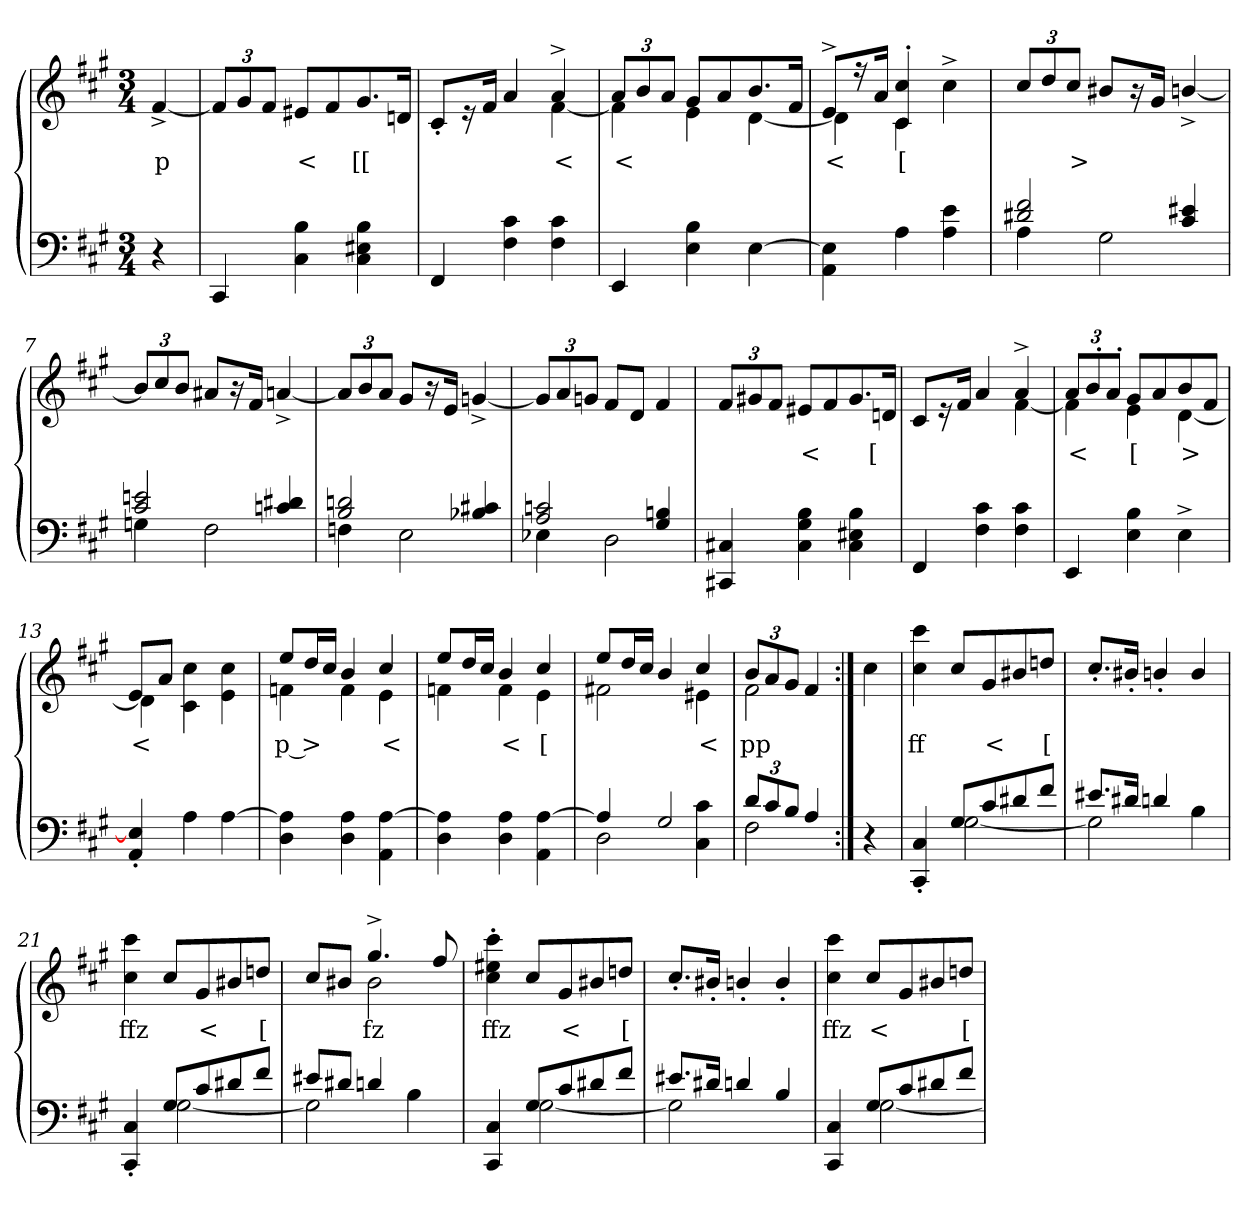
**kern	**kern	**text
*part2	*part1	*part1
*staff2	*staff1	*staff1
*clefF4	*clefG2	*
*k[f#c#g#]	*k[f#c#g#]	*
*M3/4	*M3/4	*
=1	=1	=1
4r	[4f#^>	p
=2	=2	=2
4CC#	12f#L]	.
.	12g#	.
.	12f#J	.
4B 4C#	8e#XL	<
.	8f#	.
4B 4E#X 4C#	8.g#	[[
.	16dnJk	.
=3	=3	=3
*	*^	*
4FF#	8c#'>L	2ryy	.
.	16r	.	.
.	16f#Jk	.	.
4c# 4F#	4a	.	.
4c# 4F#	4a^>	[4f#	<
=4	=4	=4	=4
4EE	12aL	4f#]	<
.	12b	.	.
.	12aJ	.	.
4B 4E	8g#L	4e	.
.	8a	.	.
[4E	8.b	[4d	.
.	16f#Jk	.	.
=5	=5	=5	=5
4E\] 4AA\	8e^>L	4d]	<
.	16r	.	.
.	16aJk	.	.
4A	4cc#'> 4c#'>	4c#	[
4e 4A	4cc#^>	4ryy	.
*	*v	*v	*
=6	=6	=6
*^	*	*
2f# 2d#X	4A	12cc#/L	.
.	.	12dd	.
.	.	12cc#J	>
.	2G#	8b#XL	.
.	.	16r	.
.	.	16g#Jk	.
4e#X 4c#	.	[4bn^>/	.
=7	=7	=7	=7
2en 2c#	4Gn	12b/L]	.
.	.	12cc#	.
.	.	12bJ	.
.	2F#	8a#XL	.
.	.	16r	.
.	.	16f#Jk	.
4d#X 4cn	.	[4an^>	.
=8	=8	=8	=8
2dn 2B	4Fn	12aL]	.
.	.	12b	.
.	.	12aJ	.
.	2E	8g#L	.
.	.	16r	.
.	.	16eJk	.
4c#X 4B-X	.	[4gn^>	.
=9	=9	=9	=9
2cn 2A	4E-X	12gnL]	.
.	.	12a	.
.	.	12gJ	.
.	2D	8f#L	.
.	.	8dJ	.
4Bn 4G#	.	4f#	.
*v	*v	*	*
=10	=10	=10
4C#X 4CC#X	12f#L	.
.	12g#X	.
.	12f#J	.
4B 4G# 4C#	8e#XL	<
.	8f#	.
4B 4E#X 4C#	8.g#	.
.	16dnJk	[
=11	=11	=11
*	*^	*
4FF#	8c#L	2ryy	.
.	16r	.	.
.	16f#Jk	.	.
4c# 4F#	4a	.	.
4c# 4F#	4a^>	[4f#	.
=12	=12	=12	=12
4EE	12aL	4f#]	<
.	12b'>	.	.
.	12a'>J	.	.
4B 4E	8g#L	4e	[
.	8a	.	.
4E^>	8b	[4d	>
.	8f#J	.	.
=13	=13	=13	=13
4E]'> 4AA'>	8eL	4d]	<
.	8aJ	.	.
4A	4cc#\ 4c#\	2ryy	.
[4A	4cc#\ 4e\	.	.
=14	=14	=14	=14
4A] 4D	8eeL	4fn	p >
.	16ddL	.	.
.	16cc#JJ	.	.
4A 4D	4b	4f	.
[4A 4AA	4cc#	4e	<
=15	=15	=15	=15
4A] 4D	8eeL	4fn	.
.	16ddL	.	.
.	16cc#JJ	.	.
4A 4D	4b	4f	<
[4A 4AA	4cc#	4e	[
=16	=16	=16	=16
*^	*	*	*
4A]	2D	8eeL	2f#X	.
.	.	16ddL	.	.
.	.	16cc#JJ	.	.
2G#	.	4b	.	.
.	4c# 4C#	4cc#	4e#X	<
=17	=17	=17	=17	=17
12dL	2F#	12bL	2f#	pp
12c#	.	12a	.	.
12BJ	.	12g#J	.	.
4A	.	4f#	.	.
*v	*v	*	*	*
*	*v	*v	*
=18:|!	=18:|!	=18:|!
4r	4cc#	.
=19	=19	=19
*^	*	*
4C#'> 4CC#'>	4ryy	4ccc# 4cc#	ff
8G#L	[2G#	8cc#/L	.
8c#	.	8g#	<
8d#X	.	8b#X	.
8f#J	.	8ddnJ	[
=20	=20	=20	=20
8.e#XL	2G#]	8.cc#'>/L	.
16d#XJk	.	16b#X'>Jk	.
4dn	.	4bn'>/	.
4ryy	4B	4b/	.
=21	=21	=21	=21
4C#'> 4CC#'>	4ryy	4ccc# 4cc#	ffz
8G#L	[2G#	8cc#/L	.
8c#	.	8g#	<
8d#X	.	8b#X	.
8f#J	.	8ddnJ	[
=22	=22	=22	=22
*	*	*^	*
8e#XL	2G#]	4ryy	8cc#/L	.
8d#XJ	.	.	8b#XJ	.
4dn	.	4.gg#^>	2b#	fz
4ryy	4B	.	.	.
.	.	8ff#	.	.
*	*	*v	*v	*
=23	=23	=23	=23
4C# 4CC#	4ryy	4ccc#'> 4ee#X'> 4cc#'>	ffz
8G#L	[2G#	8cc#/L	.
8c#	.	8g#	<
8d#X	.	8b#X	.
8f#J	.	8ddnJ	[
=24	=24	=24	=24
8.e#XL	2G#]	8.cc#'>/L	.
16d#XJk	.	16b#X'>Jk	.
4dn	.	4bn'>/	.
4ryy	4B/	4b'>/	.
=25	=25	=25	=25
4C# 4CC#	4ryy	4ccc# 4cc#	ffz
8G#L	[2G#	8cc#/L	<
8c#	.	8g#	.
8d#X	.	8b#X	.
8f#J	.	8ddnJ	[
*v	*v	*	*
=	=	=
*-	*-	*-
